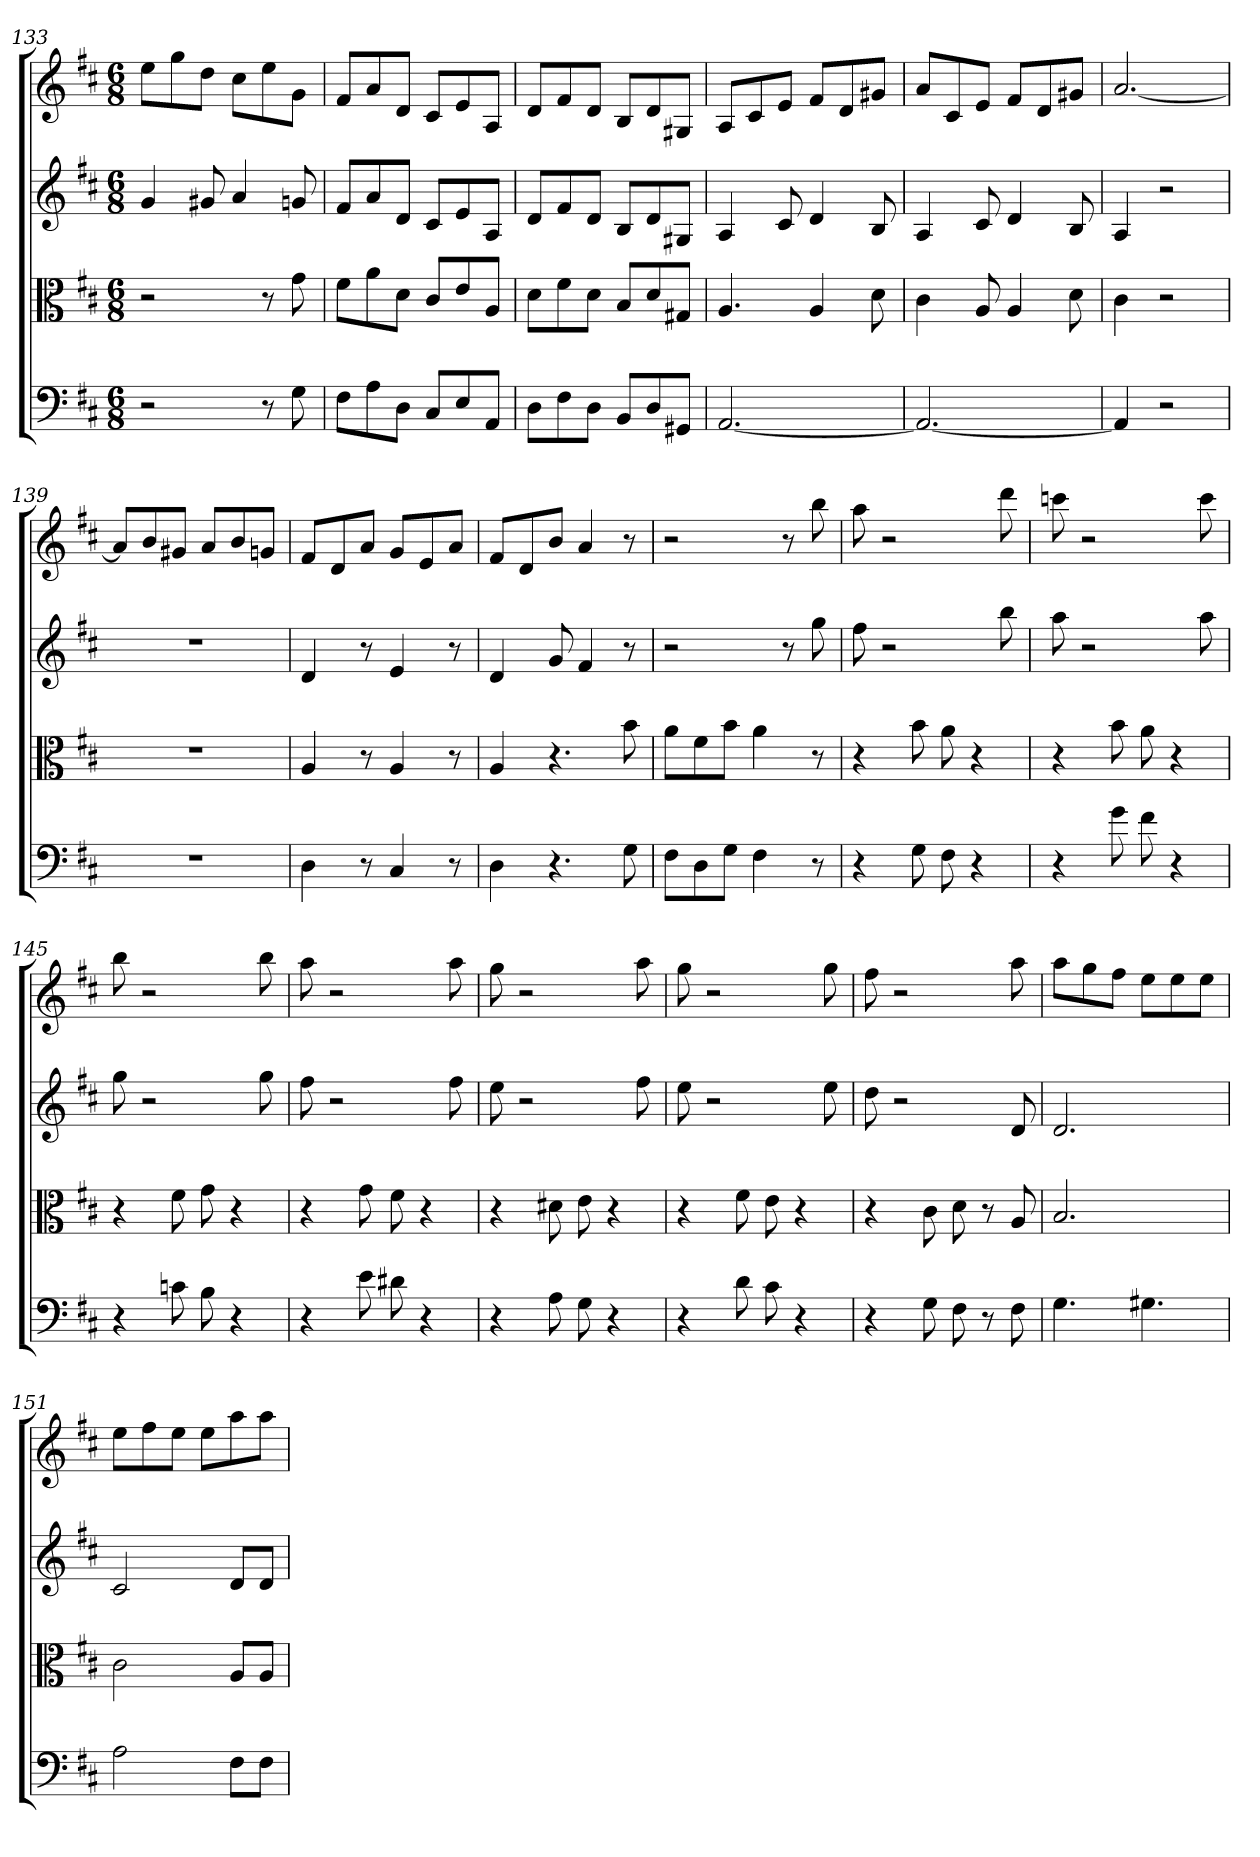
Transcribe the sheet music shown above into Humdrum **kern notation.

**kern	**kern	**kern	**kern
*part4	*part3	*part2	*part1
*staff4	*staff3	*staff2	*staff1
*clefF4	*clefC3	*	*
*k[f#c#]	*k[f#c#]	*k[f#c#]	*k[f#c#]
*D:	*D:	*D:	*D:
*M6/8	*M6/8	*M6/8	*M6/8
=133	=133	=133	=133
2r	2r	4g	8eeL
.	.	.	8gg
.	.	8g#X	8ddJ
.	.	4a	8cc#L
8r	8r	.	8ee
8G	8g	8gn	8gJ
=134	=134	=134	=134
8F#\L	8f#\L	8f#L	8f#L
8A\	8a\	8a	8a
8D\J	8d\J	8dJ	8dJ
8C#/L	8c#/L	8c#L	8c#L
8E/	8e/	8e	8e
8AA/J	8A/J	8AJ	8AJ
=135	=135	=135	=135
8D\L	8d\L	8dL	8dL
8F#\	8f#\	8f#	8f#
8D\J	8d\J	8dJ	8dJ
8BB/L	8B/L	8BL	8BL
8D/	8d/	8d	8d
8GG#X/J	8G#X/J	8G#XJ	8G#XJ
=136	=136	=136	=136
[2.AA	4.A	4A	8AL
.	.	.	8c#
.	.	8c#	8eJ
.	4A	4d	8f#L
.	.	.	8d
.	8d	8B	8g#XJ
=137	=137	=137	=137
2.AA_	4c#	4A	8aL
.	.	.	8c#
.	8A	8c#	8eJ
.	4A	4d	8f#L
.	.	.	8d
.	8d	8B	8g#XJ
=138	=138	=138	=138
4AA]	4c#	4A	[2.a
2r	2r	2r	.
=139	=139	=139	=139
2.r	2.r	2.r	8aL]
.	.	.	8b
.	.	.	8g#XJ
.	.	.	8aL
.	.	.	8b
.	.	.	8gnJ
=140	=140	=140	=140
4D	4A	4d	8f#L
.	.	.	8d
8r	8r	8r	8aJ
4C#	4A	4e	8gL
.	.	.	8e
8r	8r	8r	8aJ
=141	=141	=141	=141
4D	4A	4d	8f#L
.	.	.	8d
4.r	4.r	8g	8bJ
.	.	4f#	4a
8G	8b	8r	8r
=142	=142	=142	=142
8F#\L	8a\L	2r	2r
8D\	8f#\	.	.
8G\J	8b\J	.	.
4F#	4a	.	.
.	.	8r	8r
8r	8r	8gg	8bb
=143	=143	=143	=143
4r	4r	8ff#	8aa
.	.	2r	2r
8G	8b	.	.
8F#	8a	.	.
4r	4r	.	.
.	.	8bb	8ddd
=144	=144	=144	=144
4r	4r	8aa	8cccn
.	.	2r	2r
8g	8b	.	.
8f#	8a	.	.
4r	4r	.	.
.	.	8aa	8ccc
=145	=145	=145	=145
4r	4r	8gg	8bb
.	.	2r	2r
8cn	8f#	.	.
8B	8g	.	.
4r	4r	.	.
.	.	8gg	8bb
=146	=146	=146	=146
4r	4r	8ff#	8aa
.	.	2r	2r
8e	8g	.	.
8d#X	8f#	.	.
4r	4r	.	.
.	.	8ff#	8aa
=147	=147	=147	=147
4r	4r	8ee	8gg
.	.	2r	2r
8A	8d#X	.	.
8G	8e	.	.
4r	4r	.	.
.	.	8ff#	8aa
=148	=148	=148	=148
4r	4r	8ee	8gg
.	.	2r	2r
8d	8f#	.	.
8c#	8e	.	.
4r	4r	.	.
.	.	8ee	8gg
=149	=149	=149	=149
4r	4r	8dd	8ff#
.	.	2r	2r
8G	8c#	.	.
8F#	8d	.	.
8r	8r	.	.
8F#	8A	8d	8aa
=150	=150	=150	=150
4.G	2.B	2.d	8aaL
.	.	.	8gg
.	.	.	8ff#J
4.G#X	.	.	8eeL
.	.	.	8ee
.	.	.	8eeJ
=151	=151	=151	=151
2A	2c#	2c#	8eeL
.	.	.	8ff#
.	.	.	8eeJ
.	.	.	8eeL
8F#\L	8A/L	8dL	8aa
8F#\J	8A/J	8dJ	8aaJ
=	=	=	=
*-	*-	*-	*-
